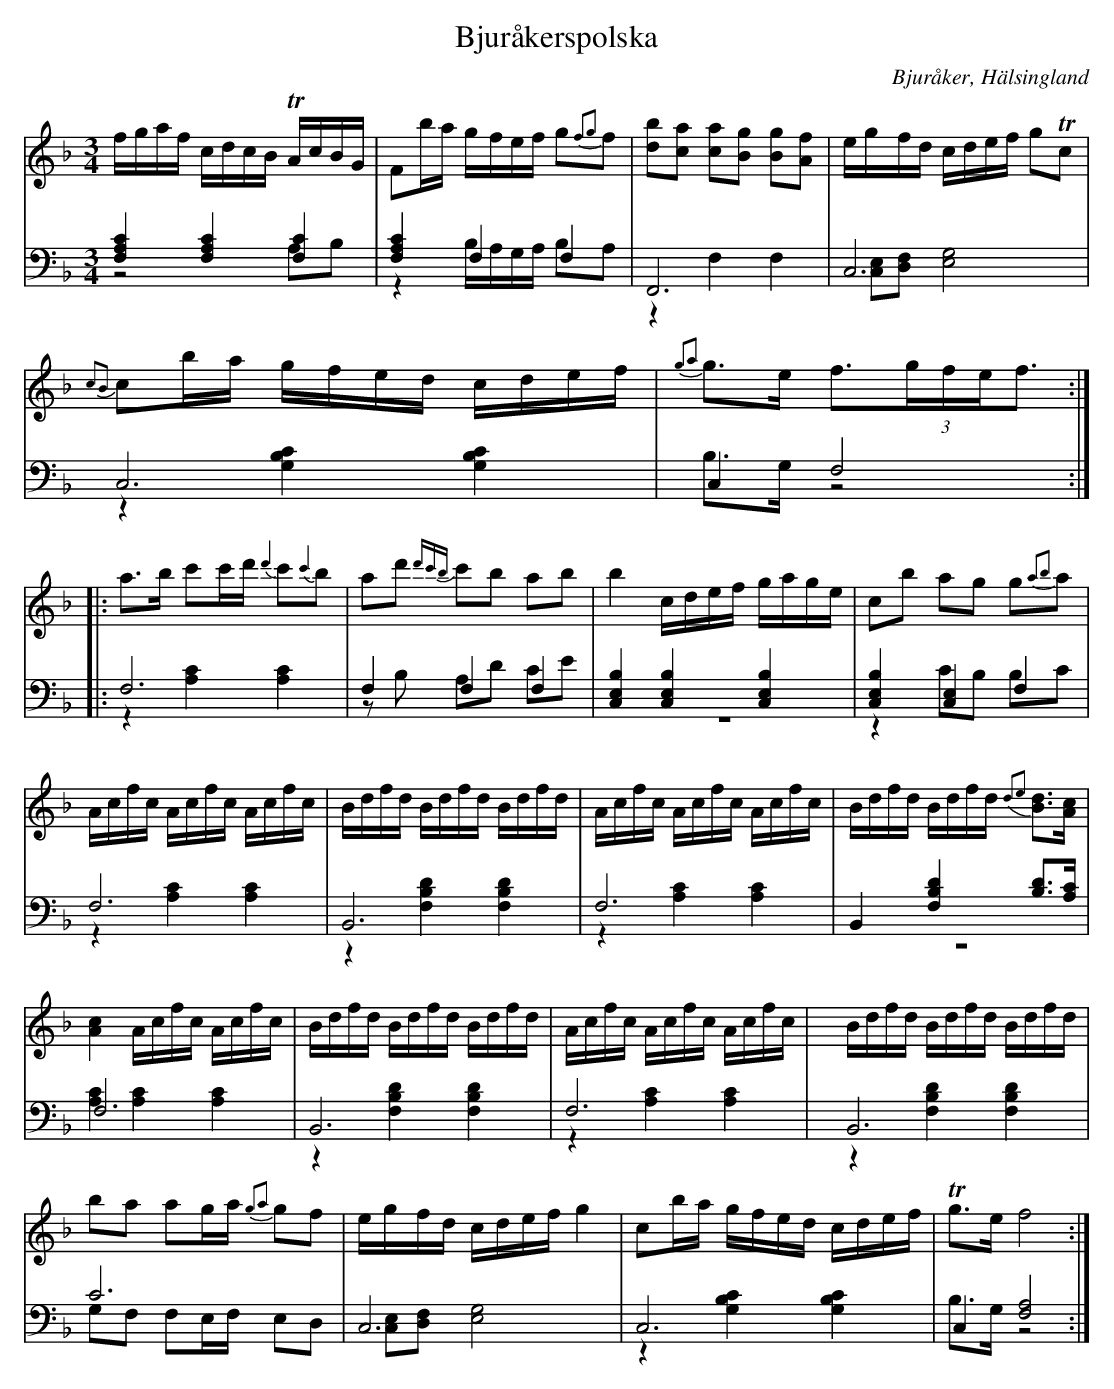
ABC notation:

X:1
T: Bjuråkerspolska
O: Bjuråker, Hälsingland
M: 3/4
L: 1/16
K: F
V:1
V:2
V:3 merge
V:1
fgaf cdcB TAcBG|F2ba gfef g2{f2g2}f2|[d2b2][c2a2] [c2a2][B2g2] [B2g2][A2f2] |egfd cdef g2Tc2|
{c2B2}c2ba gfed cdef|{g2a2}g2>e2 f3(3gfef3:|
|:a2>b2 c'2c'd' {d'2}c'2{c'2}b2|a2d'2 {d'4/3c'4/3b4/3}c'2b2 a2b2|b4 cdef gage|c2b2 a2g2 g2{a2b2}a2|
Acfc Acfc Acfc|Bdfd Bdfd Bdfd|Acfc Acfc Acfc|Bdfd Bdfd {d2e2}[B2d2]>[A2c2]|
[A4c4] Acfc Acfc|Bdfd Bdfd Bdfd|Acfc Acfc Acfc|Bdfd Bdfd Bdfd|
b2a2 a2ga {g2a2}g2f2|egfd cdef g4|c2ba gfed cdef|Tg2>e2 f8:|
V:2 clef=bass
[F,4A,4C4] [F,4A,4C4] [F,4C4]|[F,4A,4C4] F,4 F,4|F,,12|C,12|
C,12|C,4 F,8:|
|:F,12|F,4 F,4 F,4|[C,4E,4B,4] [C,4E,4B,4] [C,4E,4B,4]|[C,4E,4B,4] [C,4E,4] F,4|
F,12|B,,12|F,12|B,,4 [F,4B,4D4] [B,2D2]>[A,2C2]|
F,12|B,,12|F,12|B,,12|
C12|C,12|C,12|C,4 [F,8A,8]:|
V:3 clef=bass
z8 A,2B,2|z4 B,A,G,A, B,2A,2|z4 F,4 F,4|[C,2E,2][D,2F,2] [E,8G,8]|
z4 [G,4B,4C4] [G,4B,4C4]|B,2>G,2 z8:|
|:z4 [A,4C4] [A,4C4]|z2B,2 A,2D2 C2E2|z12|z4 C2B,2 B,2C2|
z4 [A,4C4] [A,4C4]|z4 [F,4B,4D4] [F,4B,4D4]|z4 [A,4C4] [A,4C4]|z12|
[A,4C4] [A,4C4] [A,4C4]|z4 [F,4B,4D4] [F,4B,4D4]|z4 [A,4C4] [A,4C4]|
|z4 [F,4B,4D4] [F,4B,4D4]|G,2F,2 F,2E,F, E,2D,2|[C,2E,2][D,2F,2] [E,8G,8]|z4 [G,4B,4C4] [G,4B,4C4]|B,2>G,2 z8:|
